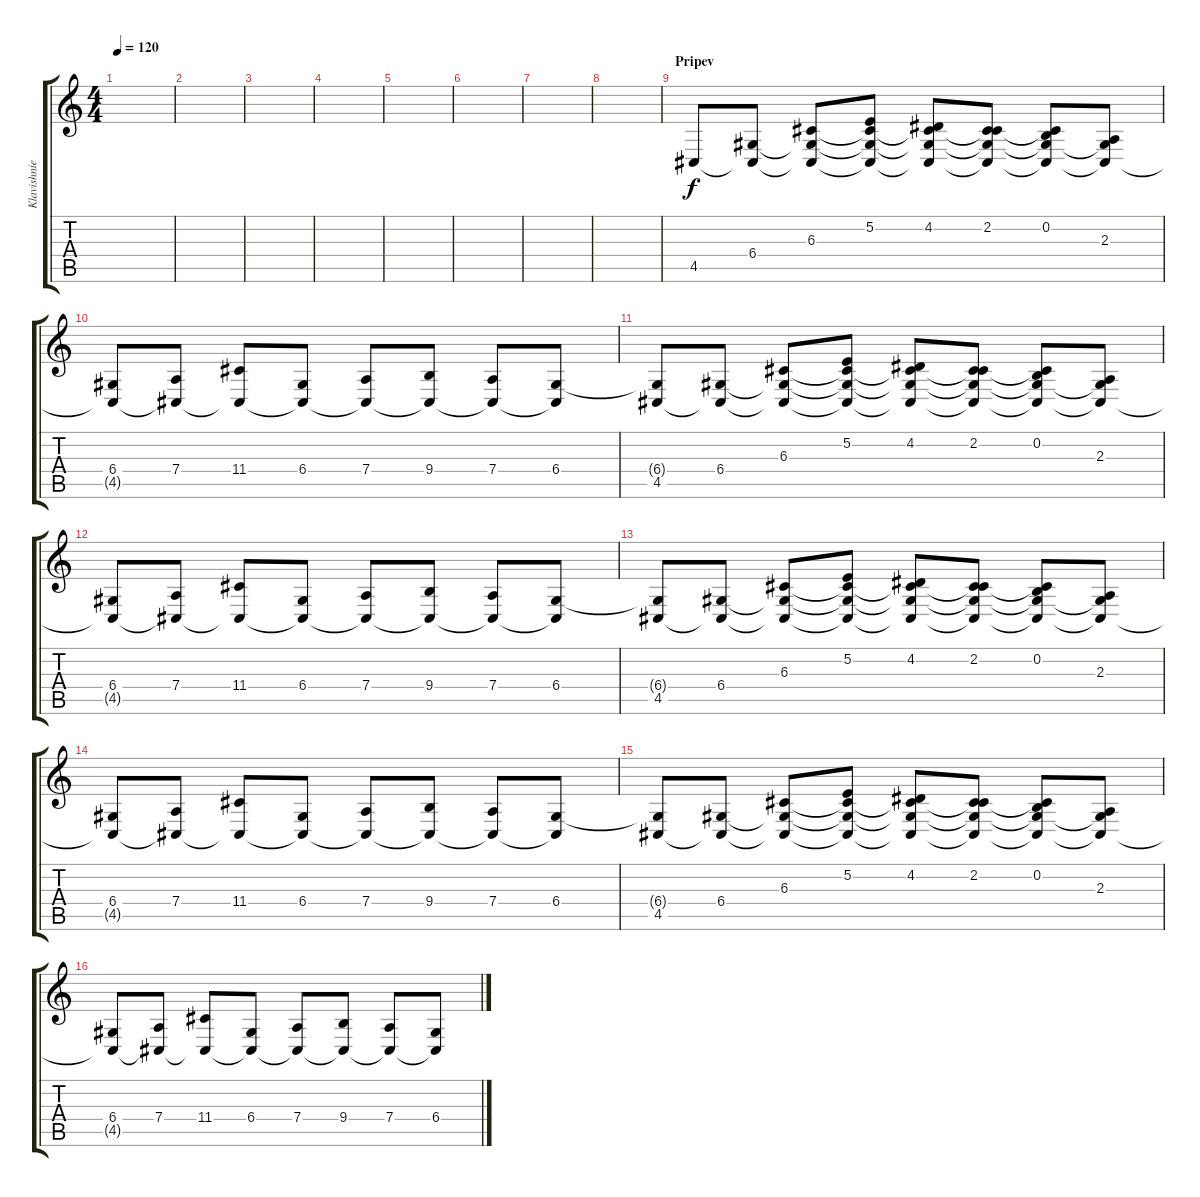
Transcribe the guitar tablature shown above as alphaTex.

\track ("Klavishnie" "Klavishnie") {instrument churchorgan}
\staff {score tabs}
\tuning (E4 B3 G3 D3 A2 E2) {hide}
\ts (4 4)
\tempo 120
\clef g2
\ks c
|
|
|
|
|
|
|
|
\section ("" "Pripev")
4.5.8 (6.4 4.5{t}).8 (6.3 6.4{t} 4.5{t}).8 (5.2 6.3{t} 6.4{t} 4.5{t}).8 (4.2 6.3{t} 6.4{t} 4.5{t}).8 (2.2 6.3{t} 6.4{t} 4.5{t}).8 (0.2 6.3{t} 6.4{t} 4.5{t}).8 (2.3 6.4{t} 4.5{t}).8 |
(6.4 4.5{t}).8 (7.4 4.5{t}).8 (11.4 4.5{t}).8 (6.4 4.5{t}).8 (7.4 4.5{t}).8 (9.4 4.5{t}).8 (7.4 4.5{t}).8 (6.4 4.5{t}).8 |
(6.4{t} 4.5).8 (6.4 4.5{t}).8 (6.3 6.4{t} 4.5{t}).8 (5.2 6.3{t} 6.4{t} 4.5{t}).8 (4.2 6.3{t} 6.4{t} 4.5{t}).8 (2.2 6.3{t} 6.4{t} 4.5{t}).8 (0.2 6.3{t} 6.4{t} 4.5{t}).8 (2.3 6.4{t} 4.5{t}).8 |
(6.4 4.5{t}).8 (7.4 4.5{t}).8 (11.4 4.5{t}).8 (6.4 4.5{t}).8 (7.4 4.5{t}).8 (9.4 4.5{t}).8 (7.4 4.5{t}).8 (6.4 4.5{t}).8 |
(6.4{t} 4.5).8 (6.4 4.5{t}).8 (6.3 6.4{t} 4.5{t}).8 (5.2 6.3{t} 6.4{t} 4.5{t}).8 (4.2 6.3{t} 6.4{t} 4.5{t}).8 (2.2 6.3{t} 6.4{t} 4.5{t}).8 (0.2 6.3{t} 6.4{t} 4.5{t}).8 (2.3 6.4{t} 4.5{t}).8 |
(6.4 4.5{t}).8 (7.4 4.5{t}).8 (11.4 4.5{t}).8 (6.4 4.5{t}).8 (7.4 4.5{t}).8 (9.4 4.5{t}).8 (7.4 4.5{t}).8 (6.4 4.5{t}).8 |
(6.4{t} 4.5).8 (6.4 4.5{t}).8 (6.3 6.4{t} 4.5{t}).8 (5.2 6.3{t} 6.4{t} 4.5{t}).8 (4.2 6.3{t} 6.4{t} 4.5{t}).8 (2.2 6.3{t} 6.4{t} 4.5{t}).8 (0.2 6.3{t} 6.4{t} 4.5{t}).8 (2.3 6.4{t} 4.5{t}).8 |
(6.4 4.5{t}).8 (7.4 4.5{t}).8 (11.4 4.5{t}).8 (6.4 4.5{t}).8 (7.4 4.5{t}).8 (9.4 4.5{t}).8 (7.4 4.5{t}).8 (6.4 4.5{t}).8
